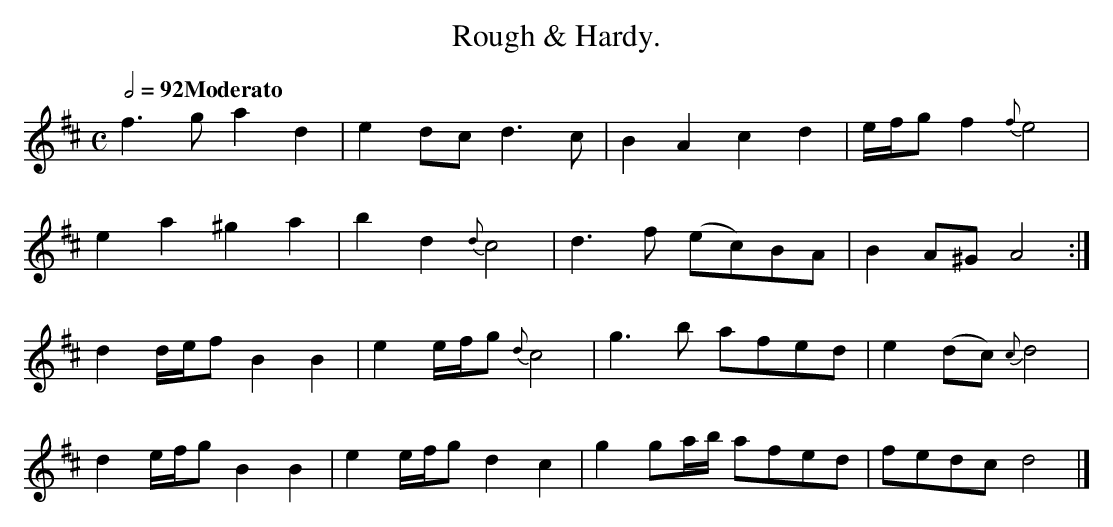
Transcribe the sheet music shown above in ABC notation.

X:1
T:Rough & Hardy.
M:C
L:1/8
Q:1/2=92 "Moderato"
K:D
f3     g  a2d2|e2 dc        d3 c|B2 A2    c2 d2|e/f/g f2  {f}e4|
e2 a2    ^g2a2|b2 d2     {d}c4  |d3  f   (ec)BA|B2    A^G     A4:|
d2 d/e/f  B2B2|e2 e/f/g {d}c4 |g3  b    afed | e2  (dc) {c}d4|
d2 e/f/g  B2B2|e2 e/f/g     d2c2|g2 ga/b/ afed |fedc          d4|]
